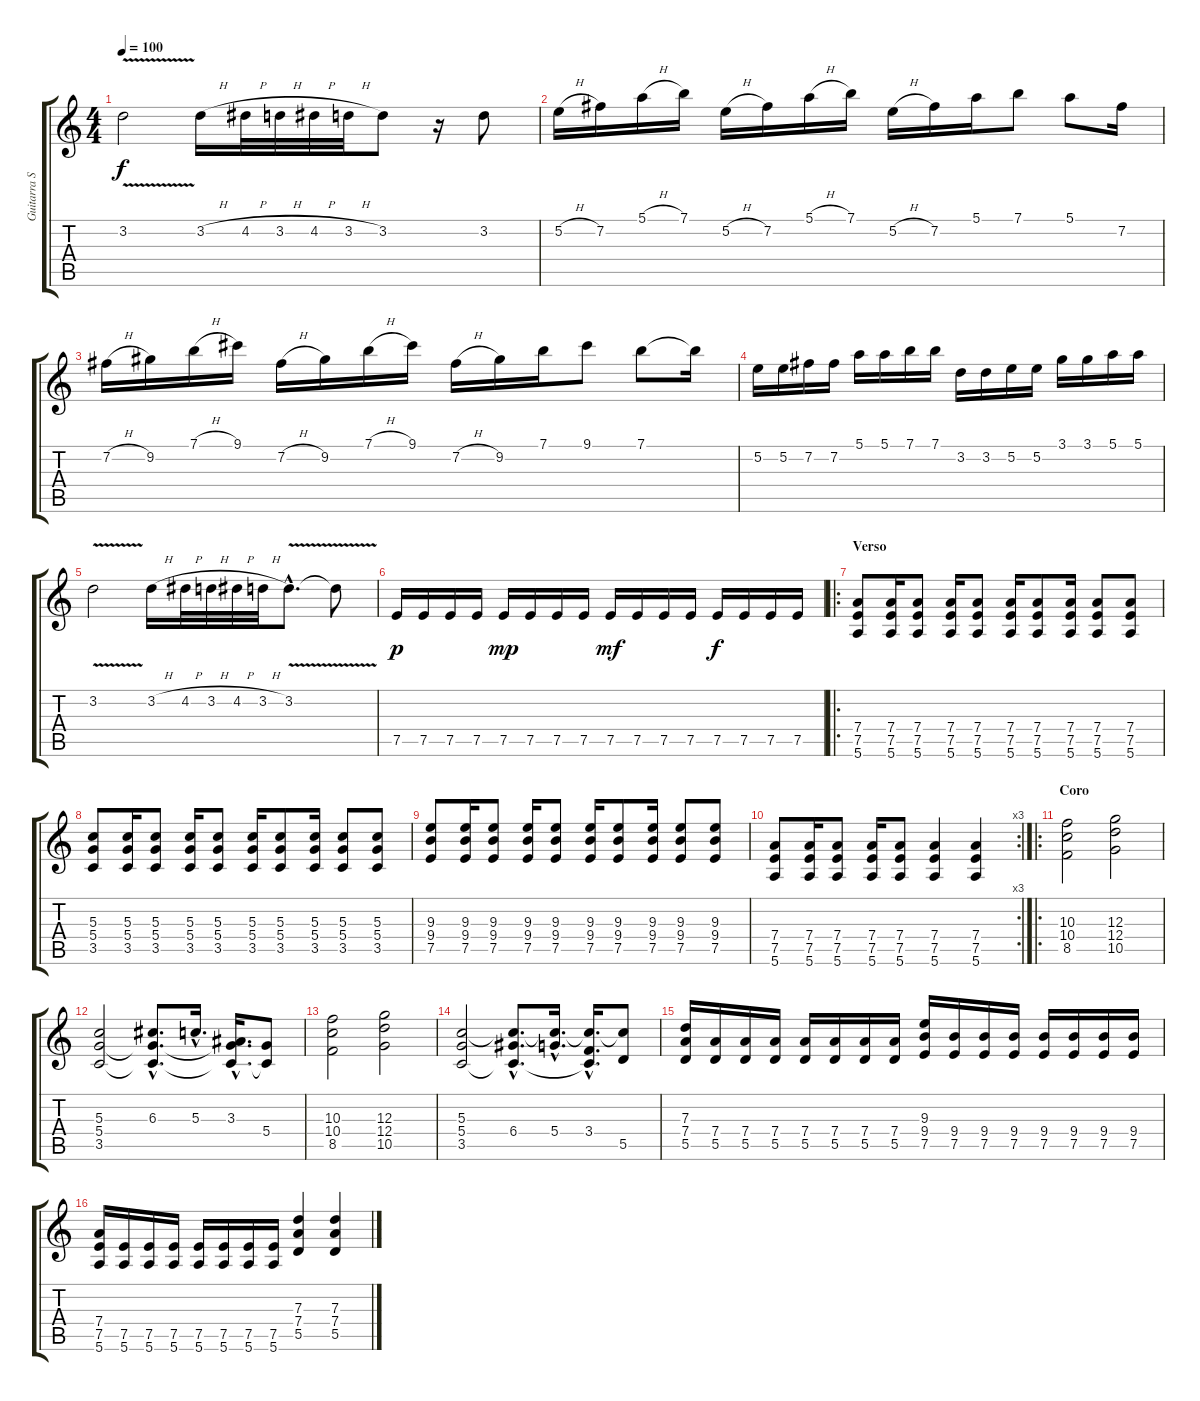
\track ("Guitarra Solista" "Guitarra S") {instrument distortionguitar}
\staff {score tabs}
\tuning (E4 B3 G3 D3 A2 E2) {hide}
\ts (4 4)
\tempo 100
\clef g2
\ks c
3.2{v}.2{dy f} 3.2{h}.16 4.2{h}.32 3.2{h}.32 4.2{h}.32 3.2{h}.32 3.2.8 r.16 3.2.8 |
5.2{h}.16 7.2.16 5.1{h}.16 7.1.16 5.2{h}.16 7.2.16 5.1{h}.16 7.1.16 5.2{h}.16 7.2.16 5.1.16 7.1.8 5.1.8 7.2.16 |
7.2{h}.16 9.2.16 7.1{h}.16 9.1.16 7.2{h}.16 9.2.16 7.1{h}.16 9.1.16 7.2{h}.16 9.2.16 7.1.16 9.1.8 7.1.8 7.1{t}.16 |
5.2.16 5.2.16 7.2.16 7.2.16 5.1.16 5.1.16 7.1.16 7.1.16 3.2.16 3.2.16 5.2.16 5.2.16 3.1.16 3.1.16 5.1.16 5.1.16 |
3.2{v}.2 3.2{h}.16 4.2{h}.32 3.2{h}.32 4.2{h}.32 3.2{h}.32 3.2{v hac}.8{d} 3.2{t}.8 |
7.5.16{dy p volume 16} 7.5.16 7.5.16 7.5.16 7.5.16{dy mp} 7.5.16 7.5.16 7.5.16 7.5.16{dy mf} 7.5.16 7.5.16 7.5.16 7.5.16{dy f} 7.5.16 7.5.16 7.5.16 |
\ro
\section ("" "Verso")
(7.4 7.5 5.6).8 (7.4 7.5 5.6).16 (7.4 7.5 5.6).8 (7.4 7.5 5.6).16 (7.4 7.5 5.6).8 (7.4 7.5 5.6).16 (7.4 7.5 5.6).8 (7.4 7.5 5.6).16 (7.4 7.5 5.6).8 (7.4 7.5 5.6).8 |
(5.3 5.4 3.5).8 (5.3 5.4 3.5).16 (5.3 5.4 3.5).8 (5.3 5.4 3.5).16 (5.3 5.4 3.5).8 (5.3 5.4 3.5).16 (5.3 5.4 3.5).8 (5.3 5.4 3.5).16 (5.3 5.4 3.5).8 (5.3 5.4 3.5).8 |
(9.3 9.4 7.5).8 (9.3 9.4 7.5).16 (9.3 9.4 7.5).8 (9.3 9.4 7.5).16 (9.3 9.4 7.5).8 (9.3 9.4 7.5).16 (9.3 9.4 7.5).8 (9.3 9.4 7.5).16 (9.3 9.4 7.5).8 (9.3 9.4 7.5).8 |
\rc 3
(7.4 7.5 5.6).8 (7.4 7.5 5.6).16 (7.4 7.5 5.6).8 (7.4 7.5 5.6).16 (7.4 7.5 5.6).8 (7.4 7.5 5.6).4 (7.4 7.5 5.6).4 |
\ro
\section ("" "Coro")
(10.3 10.4 8.5).2 (12.3 12.4 10.5).2 |
(5.3 5.4 3.5).2 (6.3{hac} 5.4{hac t} 3.5{hac t}).8{d} 5.3{hac}.16{d} (3.3{hac} 5.4{hac t} 3.5{hac t}).16{d} (5.4 3.5{t}).8 |
(10.3 10.4 8.5).2 (12.3 12.4 10.5).2 |
(5.3 5.4 3.5).2 (5.3{hac t} 6.4{hac} 3.5{hac t}).8{d} (5.3{hac t} 5.4{hac}).16{d} (5.3{hac t} 3.4{hac} 3.5{hac t}).16{d} (5.3{t} 5.5).8 |
(7.3 7.4 5.5).16 (7.4 5.5).16 (7.4 5.5).16 (7.4 5.5).16 (7.4 5.5).16 (7.4 5.5).16 (7.4 5.5).16 (7.4 5.5).16 (9.3 9.4 7.5).16 (9.4 7.5).16 (9.4 7.5).16 (9.4 7.5).16 (9.4 7.5).16 (9.4 7.5).16 (9.4 7.5).16 (9.4 7.5).16 |
(7.4 7.5 5.6).16 (7.5 5.6).16 (7.5 5.6).16 (7.5 5.6).16 (7.5 5.6).16 (7.5 5.6).16 (7.5 5.6).16 (7.5 5.6).16 (7.3 7.4 5.5).4 (7.3 7.4 5.5).4
